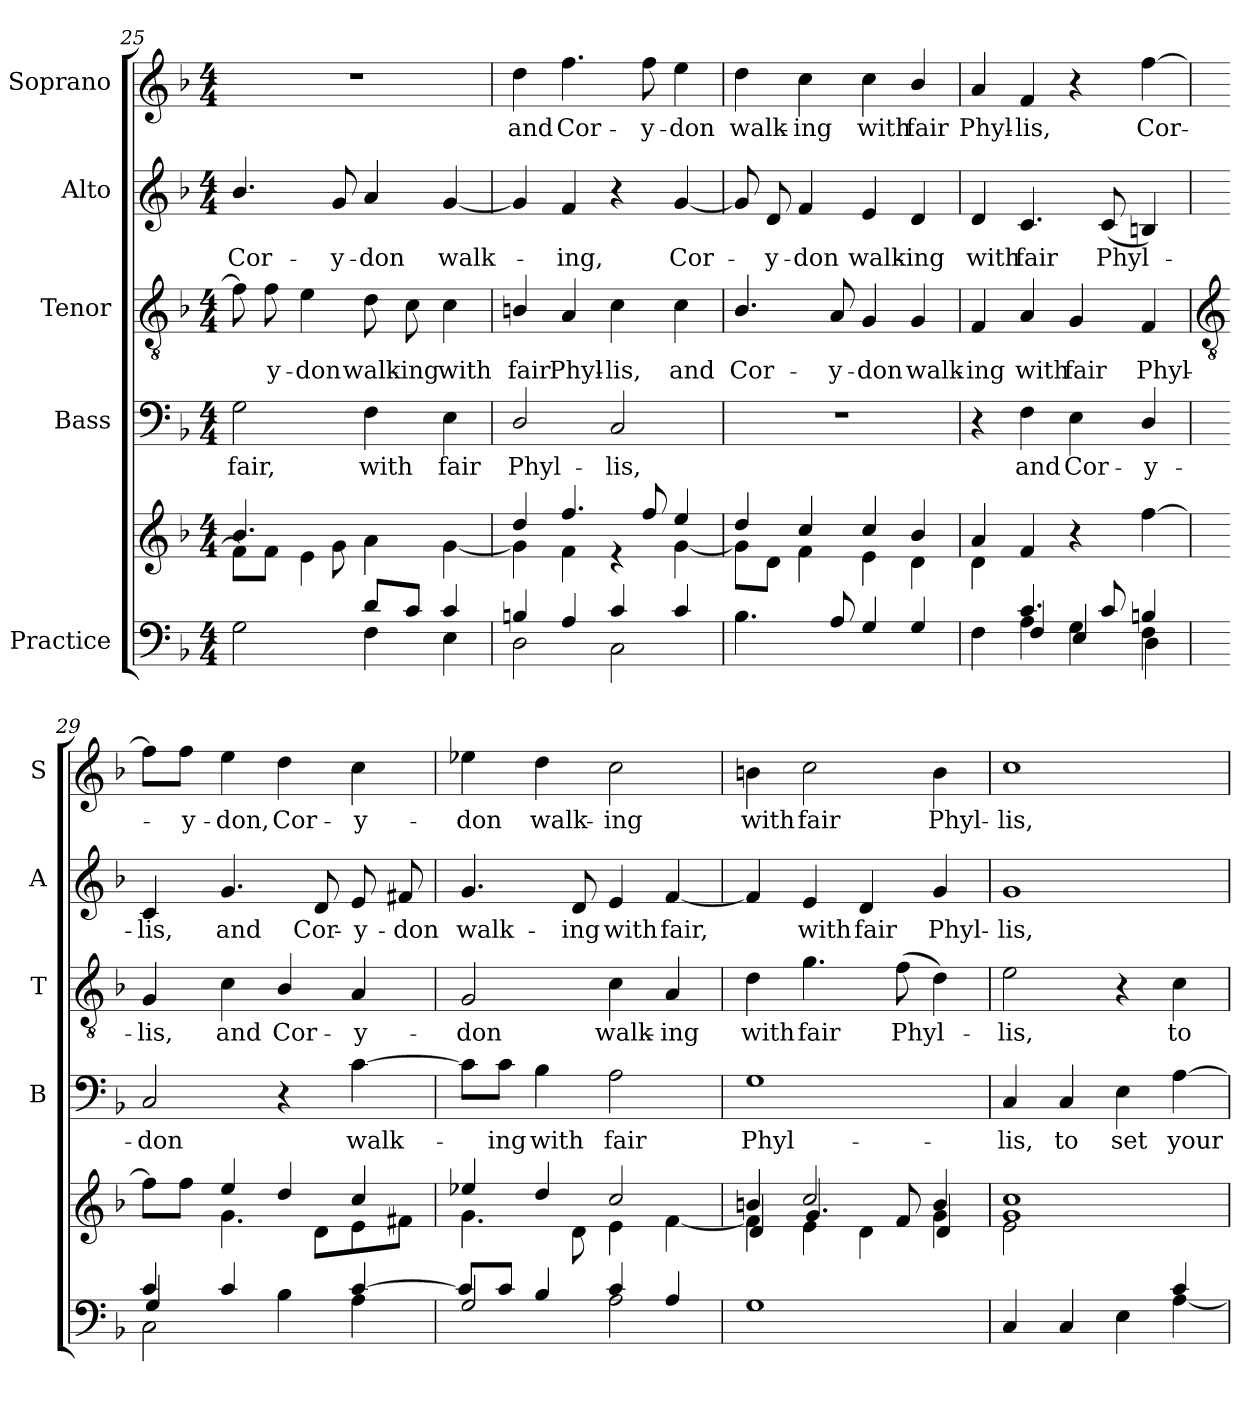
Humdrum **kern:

**kern	**kern	**kern	**text	**kern	**text	**kern	**text	**kern	**text
*part5	*part5	*part4	*part4	*part3	*part3	*part2	*part2	*part1	*part1
*staff6	*staff5	*staff4	*staff4	*staff3	*staff3	*staff2	*staff2	*staff1	*staff1
*I"Practice	*	*I"Bass	*	*I"Tenor	*	*I"Alto	*	*I"Soprano	*
*	*	*I'B	*	*I'T	*	*I'A	*	*I'S	*
*clefF4	*clefG2	*clefF4	*	*clefGv2	*	*clefG2	*	*clefG2	*
*k[b-]	*k[b-]	*k[b-]	*	*k[b-]	*	*k[b-]	*	*k[b-]	*
*F:	*F:	*F:	*	*F:	*	*F:	*	*F:	*
*M4/4	*M4/4	*M4/4	*	*M4/4	*	*M4/4	*	*M4/4	*
=25	=25	=25	=25	=25	=25	=25	=25	=25	=25
*^	*^	*	*	*	*	*	*	*	*
*	*	*	*^	*	*	*	*	*	*	*	*
!	!	!	!	!	!	!LO:LY:b	!	!	!	!LO:LY:b	!	!
2ryy	2G	1ryy	4.b-/	8f\L]	2G	fair,	8f]	.	4.b-/	Cor-	1r	.
!	!	!	!	!	!	!	!	!LO:LY:b	!	!	!	!
.	.	.	.	8f\J	.	.	8f	y-	.	.	.	.
!	!	!	!	!	!	!	!	!LO:LY:b	!	!	!	!
.	.	.	.	4e\	.	.	4e	-don	.	.	.	.
!	!	!	!	!	!	!	!	!	!	!LO:LY:b	!	!
.	.	.	8g	.	.	.	.	.	8g	-y-	.	.
!	!	!	!	!	!	!LO:LY:b	!	!LO:LY:b	!	!LO:LY:b	!	!
8d/L	4F	.	4a	2ryy	4F	with	8d	walk-	4a	-don	.	.
!	!	!	!	!	!	!	!	!LO:LY:b	!	!	!	!
8c/J	.	.	.	.	.	.	8c	-ing	.	.	.	.
!	!	!	!	!	!	!LO:LY:b	!	!LO:LY:b	!	!LO:LY:b	!	!
4c	4E	.	[4g	.	4E	fair	4c	with	[4g	walk-	.	.
*	*	*	*v	*v	*	*	*	*	*	*	*	*
=26	=26	=26	=26	=26	=26	=26	=26	=26	=26	=26	=26
!	!	!	!	!	!LO:LY:b	!	!LO:LY:b	!	!	!	!LO:LY:b
4Bn/	2D\	4dd	4g\]	2D/	Phyl-	4Bn/	fair	4g]	.	4dd	and
!	!	!	!	!	!	!	!LO:LY:b	!	!LO:LY:b	!	!LO:LY:b
4A/	.	4.ff/	4f\	.	.	4A	Phyl-	4f	ing,	4.ff	Cor-
!	!	!	!	!	!LO:LY:b	!	!LO:LY:b	!	!	!	!
4c/	2C\	.	4r	2C	-lis,	4c	-lis,	4r	.	.	.
!	!	!	!	!	!	!	!	!	!	!	!LO:LY:b
.	.	8ff/	.	.	.	.	.	.	.	8ff	-y-
!	!	!	!	!	!	!	!LO:LY:b	!	!LO:LY:b	!	!LO:LY:b
4c/	.	4ee	[4g\	.	.	4c	and	[4g	Cor-	4ee	-don
=27	=27	=27	=27	=27	=27	=27	=27	=27	=27	=27	=27
!	!	!	!	!	!	!	!LO:LY:b	!	!	!	!LO:LY:b
4.B-\	1ryy	4dd/	8g\L]	1r	.	4.B-/	Cor-	8g]	.	4dd	walk-
!	!	!	!	!	!	!	!	!	!LO:LY:b	!	!
.	.	.	8d\J	.	.	.	.	8d	y-	.	.
!	!	!	!	!	!	!	!	!	!LO:LY:b	!	!LO:LY:b
.	.	4cc/	4f	.	.	.	.	4f	-don	4cc	-ing
!	!	!	!	!	!	!	!LO:LY:b	!	!	!	!
8A	.	.	.	.	.	8A	-y-	.	.	.	.
!	!	!	!	!	!	!	!LO:LY:b	!	!LO:LY:b	!	!LO:LY:b
4G	.	4cc/	4e	.	.	4G	-don	4e	walk-	4cc	with
!	!	!	!	!	!	!	!LO:LY:b	!	!LO:LY:b	!	!LO:LY:b
4G	.	4b-/	4d	.	.	4G	walk-	4d	-ing	4b-/	fair
=28	=28	=28	=28	=28	=28	=28	=28	=28	=28	=28	=28
*	*^	*	*	*	*	*	*	*	*	*	*
!	!	!	!	!	!	!	!	!LO:LY:b	!	!LO:LY:b	!	!LO:LY:b
4ryy	4F	4ryy	4a	4d	4r	.	4F	-ing	4d	with	4a	Phyl-
!	!	!	!	!	!	!LO:LY:b	!	!LO:LY:b	!	!LO:LY:b	!	!LO:LY:b
4.c/	4A	4F	4f	2.ryy	4F	and	4A	with	4.c	fair	4f	-lis,
!	!	!	!	!	!	!LO:LY:b	!	!LO:LY:b	!	!	!	!
.	4G	4E	4r	.	4E	Cor-	4G	fair	.	.	4r	.
!	!	!	!	!	!	!	!	!	!	!LO:LY:b	!	!
8c/	.	.	.	.	.	.	.	.	(<8cL	Phyl-	.	.
!	!	!	!	!	!	!LO:LY:b	!	!LO:LY:b	!	!	!	!LO:LY:b
4Bn	4F	4D\	[4ff	.	4D/	-y-	4F	Phyl-	4Bn)	.	[4ff	Cor-
!!LO:LB:g=z
=29	=29	=29	=29	=29	=29	=29	=29	=29	=29	=29	=29	=29
*	*	*	*	*	*	*	*clefGv2	*	*	*	*	*
!	!	!	!	!	!	!LO:LY:b	!	!LO:LY:b	!	!LO:LY:b	!	!
4c/	4G/	2C\	8ffL]	4ryy	2C	-don	4G	-lis,	4c	lis,	8ff\L]	.
!	!	!	!	!	!	!	!	!	!	!	!	!LO:LY:b
.	.	.	8ffJ	.	.	.	.	.	.	.	8ff\J	y-
!	!	!	!	!	!	!	!	!LO:LY:b	!	!LO:LY:b	!	!LO:LY:b
2.ryy	4c/	.	4ee/	4.g\	.	.	4c	and	4.g	and	4ee	-don,
!	!	!	!	!	!	!	!	!LO:LY:b	!	!	!	!LO:LY:b
.	4B-\	4ryy	4dd/	.	4r	.	4B-/	Cor-	.	.	4dd	Cor-
!	!	!	!	!	!	!	!	!	!	!LO:LY:b	!	!
.	.	.	.	8d\L	.	.	.	.	8d	Cor-	.	.
!	!	!	!	!	!	!LO:LY:b	!	!LO:LY:b	!	!LO:LY:b	!	!LO:LY:b
.	4A	[4c	4cc/	8e\	[4c	walk-	4A	-y-	8e	-y-	4cc	-y-
!	!	!	!	!	!	!	!	!	!	!LO:LY:b	!	!
.	.	.	.	8f#X\J	.	.	.	.	8f#X	-don	.	.
*	*v	*v	*	*	*	*	*	*	*	*	*	*
=30	=30	=30	=30	=30	=30	=30	=30	=30	=30	=30	=30
!	!	!	!	!	!	!	!LO:LY:b	!	!LO:LY:b	!	!LO:LY:b
2G	8c/L]	4ee-X/	4.g\	8c\L]	.	2G	-don	4.g	walk-	4ee-X	-don
!	!	!	!	!	!LO:LY:b	!	!	!	!	!	!
.	8c/J	.	.	8c\J	ing	.	.	.	.	.	.
!	!	!	!	!	!LO:LY:b	!	!	!	!	!	!LO:LY:b
.	4B-/	4dd/	.	4B-	with	.	.	.	.	4dd	walk-
!	!	!	!	!	!	!	!	!	!LO:LY:b	!	!
.	.	.	8d\	.	.	.	.	8d	-ing	.	.
!	!	!	!	!	!LO:LY:b	!	!LO:LY:b	!	!LO:LY:b	!	!LO:LY:b
4c/	2A	2cc/	4e\	2A	fair	4c	walk-	4e	with	2cc	-ing
!	!	!	!	!	!	!	!LO:LY:b	!	!LO:LY:b	!	!
4A/	.	.	[4f\	.	.	4A	-ing	[4f	fair,	.	.
*v	*v	*	*	*	*	*	*	*	*	*	*
=31	=31	=31	=31	=31	=31	=31	=31	=31	=31	=31
*	*	*^	*	*	*	*	*	*	*	*
!	!	!	!	!	!LO:LY:b	!	!LO:LY:b	!	!	!	!LO:LY:b
1G	4bn/	4f]	4d	1G	Phyl-	4d	with	4f]	.	4bn	with
!	!	!	!	!	!	!	!LO:LY:b	!	!LO:LY:b	!	!LO:LY:b
.	2cc/	4e\	4.g	.	.	4.g	fair	4e	with	2cc	fair
!	!	!	!	!	!	!	!	!	!LO:LY:b	!	!
.	.	4d\	.	.	.	.	.	4d	fair	.	.
!	!	!	!	!	!	!	!LO:LY:b	!	!	!	!
.	.	.	8f	.	.	(>8fL	Phyl-	.	.	.	.
!	!	!	!	!	!	!	!	!	!LO:LY:b	!	!LO:LY:b
.	4b/	4g	4d	.	.	4d)	.	4g	Phyl-	4b	Phyl-
=32	=32	=32	=32	=32	=32	=32	=32	=32	=32	=32	=32
*^	*	*	*	*	*	*	*	*	*	*	*
!	!	!	!	!	!	!LO:LY:b	!	!LO:LY:b	!	!LO:LY:b	!	!LO:LY:b
2ryy	4C	1cc	1g	2e\	4C	-lis,	2e	lis,	1g	-lis,	1cc	-lis,
!	!	!	!	!	!	!LO:LY:b	!	!	!	!	!	!
.	4C	.	.	.	4C	to	.	.	.	.	.	.
!	!	!	!	!	!	!LO:LY:b	!	!	!	!	!	!
4ryy	4E	.	.	2ryy	4E	set	4r	.	.	.	.	.
!	!	!	!	!	!	!LO:LY:b	!	!LO:LY:b	!	!	!	!
4c	[4A	.	.	.	[4A	your	4c	to	.	.	.	.
*v	*v	*	*	*	*	*	*	*	*	*	*	*
*	*v	*v	*v	*	*	*	*	*	*	*	*
=	=	=	=	=	=	=	=	=	=
*-	*-	*-	*-	*-	*-	*-	*-	*-	*-
